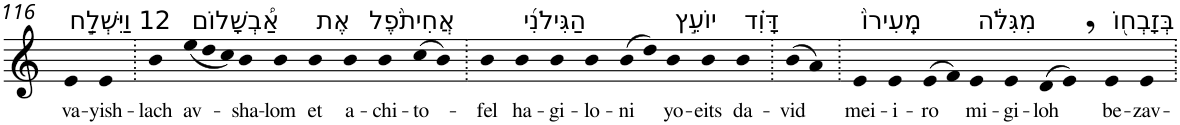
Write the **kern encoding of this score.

**kern	**text
*part1	*part1
*staff1	*staff1
*I"Piano	*
*I'Pno	*
!!LO:PB:g=z
*clefG2	*
*k[]	*
=116	=116
!LO:TX:a:t=12 וַיִּשְׁלַ֣ח	!
!	!LO:LY:b
4e	va-
!	!LO:LY:b
4e	-yish-
=117.	=117.
!	!LO:LY:b
4b	-lach
*Xtuplet	*
!LO:TX:a:t=אַ֠בְשָׁלוֹם	!
!	!LO:LY:b
(<12ee	av-
12dd	.
12cc)	.
!	!LO:LY:b
4b	-sha-
!	!LO:LY:b
4b	-lom
!LO:TX:a:t=אֶת	!
!	!LO:LY:b
4b	et
!LO:TX:a:t=אֲחִיתֹ֨פֶל	!
!	!LO:LY:b
4b	a-
!	!LO:LY:b
4b	-chi-
!	!LO:LY:b
(>8cc	-to-
8b)	.
=118.	=118.
!	!LO:LY:b
4b	-fel
!LO:TX:a:t=הַגִּילֹנִ֜י	!
!	!LO:LY:b
4b	ha-
!	!LO:LY:b
4b	-gi-
!	!LO:LY:b
4b	-lo-
!	!LO:LY:b
(>8b	-ni
8dd)	.
!LO:TX:a:t=יוֹעֵ֣ץ	!
!	!LO:LY:b
4b	yo-
!	!LO:LY:b
4b	-eits
!LO:TX:a:t=דָּוִ֗ד	!
!	!LO:LY:b
4b	da-
=119.	=119.
!	!LO:LY:b
(>8b	-vid
8a)	.
=120.	=120.
!LO:TX:a:t=מֵֽעִירוֹ֙	!
!	!LO:LY:b
4e	mei-
!	!LO:LY:b
4e	-i-
!	!LO:LY:b
(>8e	-ro
8f)	.
!LO:TX:a:t=מִגִּלֹ֔ה	!
!	!LO:LY:b
4e	mi-
!	!LO:LY:b
4e	-gi-
!	!LO:LY:b
(>8d	-loh
8e,)	.
!LO:TX:a:t=בְּזָבְח֖וֹ	!
!	!LO:LY:b
4e	be-
!	!LO:LY:b
4e	-zav-
=.	=.
*-	*-
